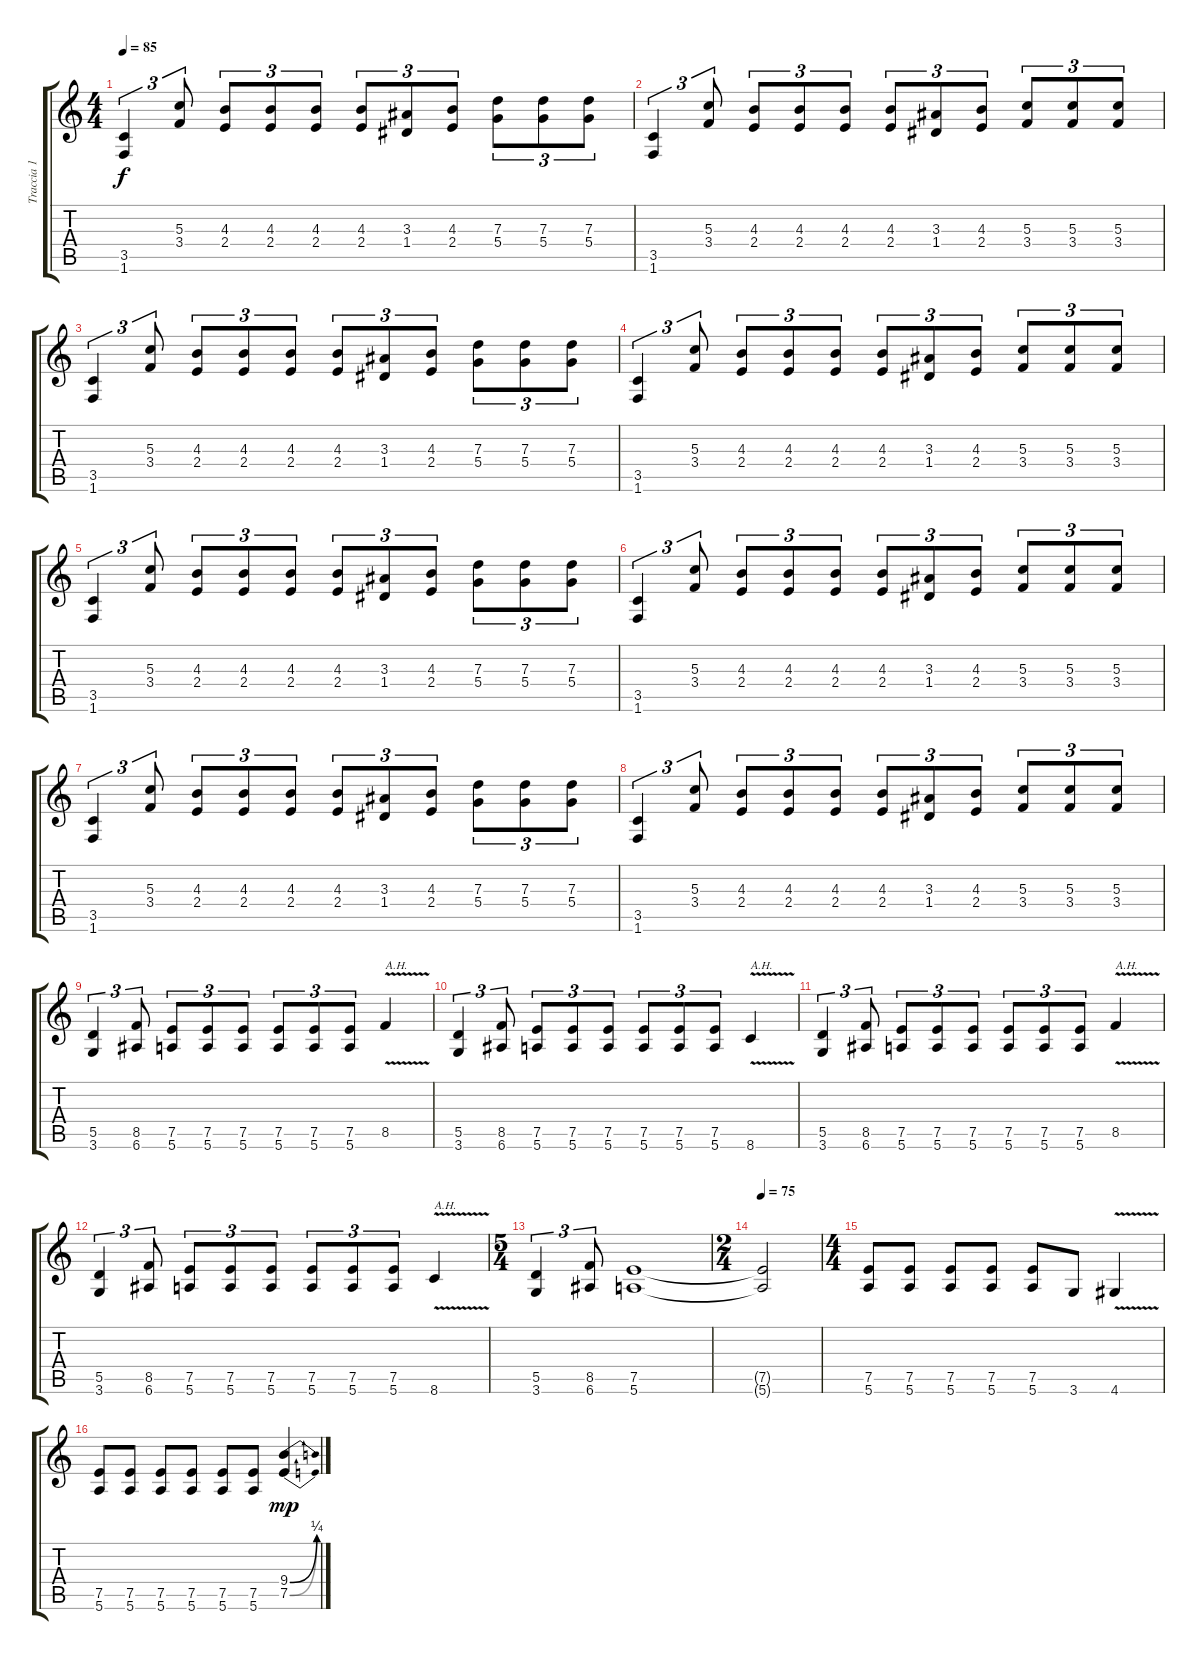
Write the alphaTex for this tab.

\track ("Traccia 1" "Traccia 1") {instrument distortionguitar}
\staff {score tabs}
\tuning (E4 B3 G3 D3 A2 E2) {hide}
\ts (4 4)
\tempo 85
\clef g2
\ks c
(3.5 1.6).4{tu (3 2) dy f} (5.3 3.4).8{tu (3 2)} (4.3 2.4).8{tu (3 2)} (4.3 2.4).8{tu (3 2)} (4.3 2.4).8{tu (3 2)} (4.3 2.4).8{tu (3 2)} (3.3 1.4).8{tu (3 2)} (4.3 2.4).8{tu (3 2)} (7.3 5.4).8{tu (3 2)} (7.3 5.4).8{tu (3 2)} (7.3 5.4).8{tu (3 2)} |
(3.5 1.6).4{tu (3 2)} (5.3 3.4).8{tu (3 2)} (4.3 2.4).8{tu (3 2)} (4.3 2.4).8{tu (3 2)} (4.3 2.4).8{tu (3 2)} (4.3 2.4).8{tu (3 2)} (3.3 1.4).8{tu (3 2)} (4.3 2.4).8{tu (3 2)} (5.3 3.4).8{tu (3 2)} (5.3 3.4).8{tu (3 2)} (5.3 3.4).8{tu (3 2)} |
(3.5 1.6).4{tu (3 2)} (5.3 3.4).8{tu (3 2)} (4.3 2.4).8{tu (3 2)} (4.3 2.4).8{tu (3 2)} (4.3 2.4).8{tu (3 2)} (4.3 2.4).8{tu (3 2)} (3.3 1.4).8{tu (3 2)} (4.3 2.4).8{tu (3 2)} (7.3 5.4).8{tu (3 2)} (7.3 5.4).8{tu (3 2)} (7.3 5.4).8{tu (3 2)} |
(3.5 1.6).4{tu (3 2)} (5.3 3.4).8{tu (3 2)} (4.3 2.4).8{tu (3 2)} (4.3 2.4).8{tu (3 2)} (4.3 2.4).8{tu (3 2)} (4.3 2.4).8{tu (3 2)} (3.3 1.4).8{tu (3 2)} (4.3 2.4).8{tu (3 2)} (5.3 3.4).8{tu (3 2)} (5.3 3.4).8{tu (3 2)} (5.3 3.4).8{tu (3 2)} |
(3.5 1.6).4{tu (3 2)} (5.3 3.4).8{tu (3 2)} (4.3 2.4).8{tu (3 2)} (4.3 2.4).8{tu (3 2)} (4.3 2.4).8{tu (3 2)} (4.3 2.4).8{tu (3 2)} (3.3 1.4).8{tu (3 2)} (4.3 2.4).8{tu (3 2)} (7.3 5.4).8{tu (3 2)} (7.3 5.4).8{tu (3 2)} (7.3 5.4).8{tu (3 2)} |
(3.5 1.6).4{tu (3 2)} (5.3 3.4).8{tu (3 2)} (4.3 2.4).8{tu (3 2)} (4.3 2.4).8{tu (3 2)} (4.3 2.4).8{tu (3 2)} (4.3 2.4).8{tu (3 2)} (3.3 1.4).8{tu (3 2)} (4.3 2.4).8{tu (3 2)} (5.3 3.4).8{tu (3 2)} (5.3 3.4).8{tu (3 2)} (5.3 3.4).8{tu (3 2)} |
(3.5 1.6).4{tu (3 2)} (5.3 3.4).8{tu (3 2)} (4.3 2.4).8{tu (3 2)} (4.3 2.4).8{tu (3 2)} (4.3 2.4).8{tu (3 2)} (4.3 2.4).8{tu (3 2)} (3.3 1.4).8{tu (3 2)} (4.3 2.4).8{tu (3 2)} (7.3 5.4).8{tu (3 2)} (7.3 5.4).8{tu (3 2)} (7.3 5.4).8{tu (3 2)} |
(3.5 1.6).4{tu (3 2)} (5.3 3.4).8{tu (3 2)} (4.3 2.4).8{tu (3 2)} (4.3 2.4).8{tu (3 2)} (4.3 2.4).8{tu (3 2)} (4.3 2.4).8{tu (3 2)} (3.3 1.4).8{tu (3 2)} (4.3 2.4).8{tu (3 2)} (5.3 3.4).8{tu (3 2)} (5.3 3.4).8{tu (3 2)} (5.3 3.4).8{tu (3 2)} |
(5.5 3.6).4{tu (3 2)} (8.5 6.6).8{tu (3 2)} (7.5 5.6).8{tu (3 2)} (7.5 5.6).8{tu (3 2)} (7.5 5.6).8{tu (3 2)} (7.5 5.6).8{tu (3 2)} (7.5 5.6).8{tu (3 2)} (7.5 5.6).8{tu (3 2)} 8.5{v}.4{txt "A.H."} |
(5.5 3.6).4{tu (3 2)} (8.5 6.6).8{tu (3 2)} (7.5 5.6).8{tu (3 2)} (7.5 5.6).8{tu (3 2)} (7.5 5.6).8{tu (3 2)} (7.5 5.6).8{tu (3 2)} (7.5 5.6).8{tu (3 2)} (7.5 5.6).8{tu (3 2)} 8.6{v}.4{txt "A.H."} |
(5.5 3.6).4{tu (3 2)} (8.5 6.6).8{tu (3 2)} (7.5 5.6).8{tu (3 2)} (7.5 5.6).8{tu (3 2)} (7.5 5.6).8{tu (3 2)} (7.5 5.6).8{tu (3 2)} (7.5 5.6).8{tu (3 2)} (7.5 5.6).8{tu (3 2)} 8.5{v}.4{txt "A.H."} |
(5.5 3.6).4{tu (3 2)} (8.5 6.6).8{tu (3 2)} (7.5 5.6).8{tu (3 2)} (7.5 5.6).8{tu (3 2)} (7.5 5.6).8{tu (3 2)} (7.5 5.6).8{tu (3 2)} (7.5 5.6).8{tu (3 2)} (7.5 5.6).8{tu (3 2)} 8.6{v}.4{txt "A.H."} |
\ts (5 4)
(5.5 3.6).4{tu (3 2)} (8.5 6.6).8{tu (3 2)} (7.5 5.6).1 |
\ts (2 4)
\tempo 75
(7.5{t} 5.6{t}).2 |
\ts (4 4)
(7.5 5.6).8 (7.5 5.6).8 (7.5 5.6).8 (7.5 5.6).8 (7.5 5.6).8 3.6.8 4.6{v}.4 |
(7.5 5.6).8 (7.5 5.6).8 (7.5 5.6).8 (7.5 5.6).8 (7.5 5.6).8 (7.5 5.6).8 (9.4{be (bend 0 0 60 1)} 7.5{be (bend 0 0 60 1)}).4{dy mp}
